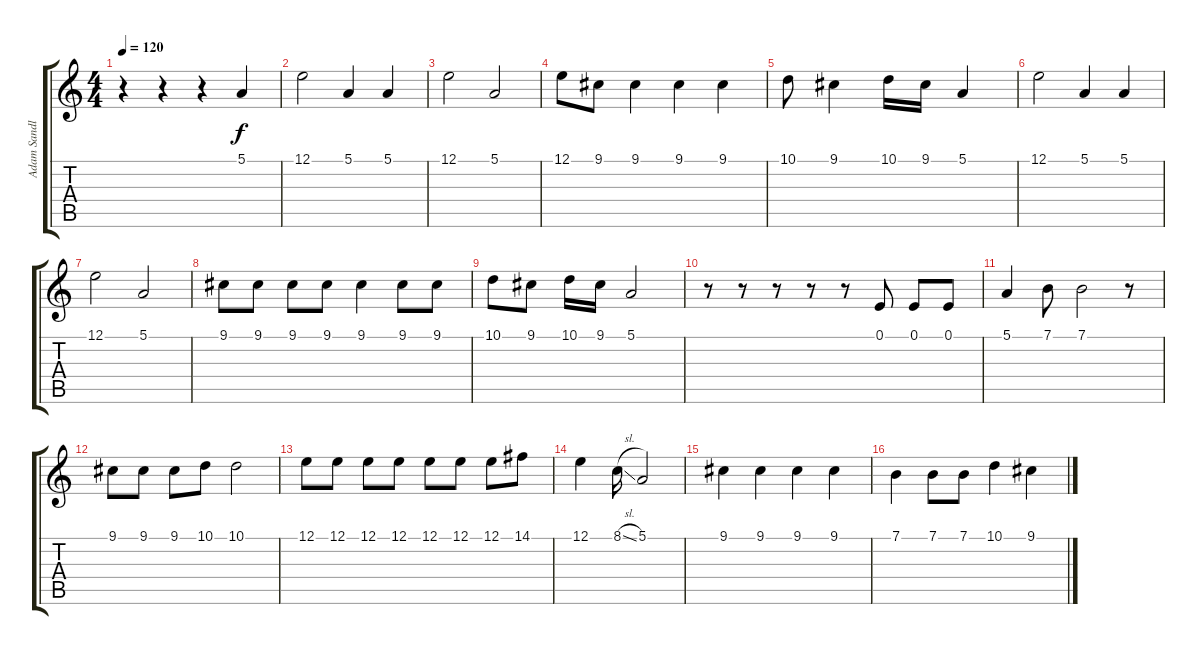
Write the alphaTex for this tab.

\track ("Adam Sandler Vocals" "Adam Sandl") {instrument voiceoohs}
\staff {score tabs}
\tuning (E4 B3 G3 D3 A2 E2) {hide}
\ts (4 4)
\tempo 120
\clef g2
\ks c
r.4{dy f} r.4 r.4 5.1.4 |
12.1.2 5.1.4 5.1.4 |
12.1.2 5.1.2 |
12.1.8 9.1.8 9.1.4 9.1.4 9.1.4 |
10.1.8 9.1.4 10.1.16 9.1.16 5.1.4 |
12.1.2 5.1.4 5.1.4 |
12.1.2 5.1.2 |
9.1.8 9.1.8 9.1.8 9.1.8 9.1.4 9.1.8 9.1.8 |
10.1.8 9.1.8 10.1.16 9.1.16 5.1.2 |
r.8 r.8 r.8 r.8 r.8 0.1.8 0.1.8 0.1.8 |
5.1.4 7.1.8 7.1.2 r.8 |
9.1.8 9.1.8 9.1.8 10.1.8 10.1.2 |
12.1.8 12.1.8 12.1.8 12.1.8 12.1.8 12.1.8 12.1.8 14.1.8 |
12.1.4 8.1{sl}.16 5.1.2 |
9.1.4 9.1.4 9.1.4 9.1.4 |
7.1.4 7.1.8 7.1.8 10.1.4 9.1.4
